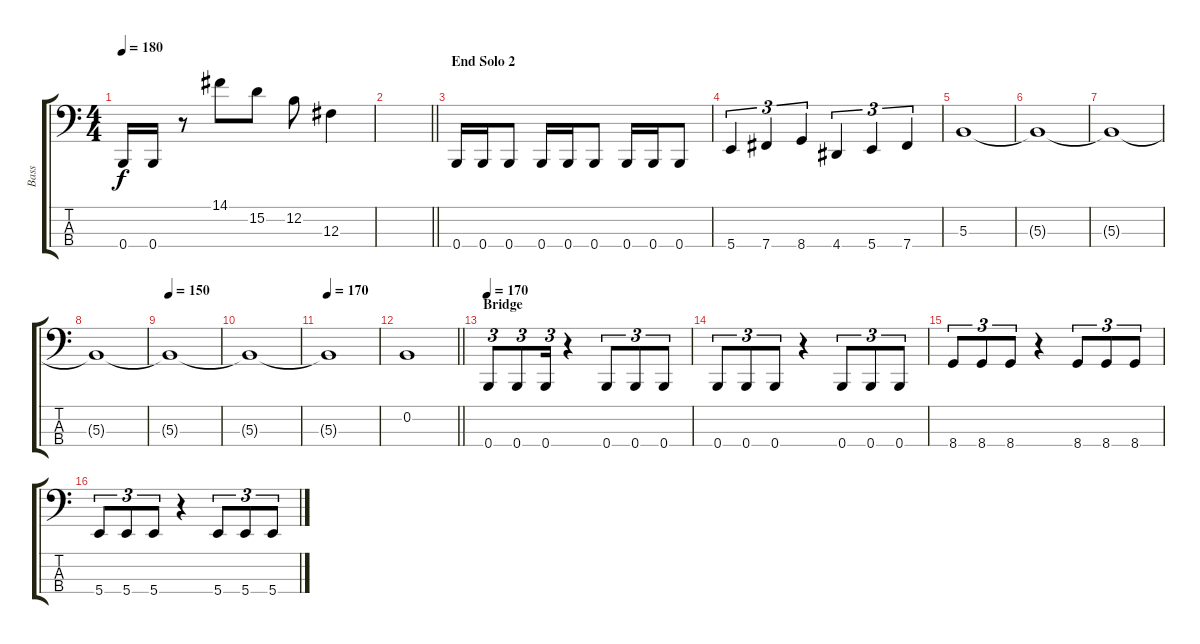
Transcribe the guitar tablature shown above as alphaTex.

\track ("Bass" "Bass") {instrument electricbasspick}
\staff {score tabs}
\tuning (E2 B1 Gb1 B0) {hide}
\ts (4 4)
\tempo 180
\clef f4
\ks c
0.4.16{dy f} 0.4.16 r.8 14.1.8 15.2.8 12.2.8 12.3.4 |
\barLineRight lightlight
|
\section ("" "End Solo 2")
0.4.16 0.4.16 0.4.8 0.4.16 0.4.16 0.4.8 0.4.16 0.4.16 0.4.8 |
5.4.4{tu (3 2)} 7.4.4{tu (3 2)} 8.4.4{tu (3 2)} 4.4.4{tu (3 2)} 5.4.4{tu (3 2)} 7.4.4{tu (3 2)} |
5.3.1 |
5.3{t}.1 |
5.3{t}.1 |
5.3{t}.1 |
\tempo 150
5.3{t}.1 |
5.3{t}.1 |
\tempo 170
5.3{t}.1 |
\barLineRight lightlight
0.2.1 |
\section ("" "Bridge")
\tempo 170
0.4.8{tu (3 2)} 0.4.8{tu (3 2)} 0.4.16{tu (3 2)} r.4 0.4.8{tu (3 2)} 0.4.8{tu (3 2)} 0.4.8{tu (3 2)} |
0.4.8{tu (3 2)} 0.4.8{tu (3 2)} 0.4.8{tu (3 2)} r.4 0.4.8{tu (3 2)} 0.4.8{tu (3 2)} 0.4.8{tu (3 2)} |
8.4.8{tu (3 2)} 8.4.8{tu (3 2)} 8.4.8{tu (3 2)} r.4 8.4.8{tu (3 2)} 8.4.8{tu (3 2)} 8.4.8{tu (3 2)} |
5.4.8{tu (3 2)} 5.4.8{tu (3 2)} 5.4.8{tu (3 2)} r.4 5.4.8{tu (3 2)} 5.4.8{tu (3 2)} 5.4.8{tu (3 2)}
